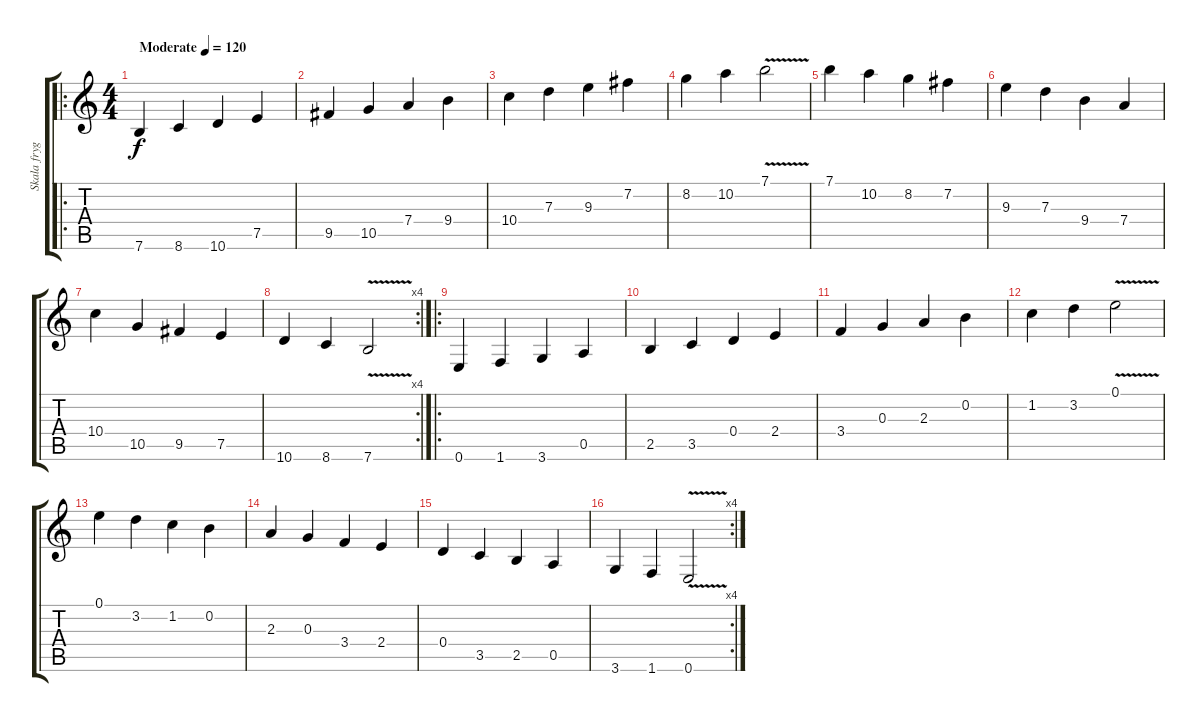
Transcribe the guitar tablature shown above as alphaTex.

\track ("Skala frygijska" "Skala fryg") {instrument acousticguitarsteel}
\staff {score tabs}
\tuning (E4 B3 G3 D3 A2 E2) {hide}
\ro
\ts (4 4)
\tempo (120 "Moderate")
\clef g2
\ks c
7.6.4{dy f instrument acousticguitarsteel} 8.6.4 10.6.4 7.5.4 |
9.5.4 10.5.4 7.4.4 9.4.4 |
10.4.4 7.3.4 9.3.4 7.2.4 |
8.2.4 10.2.4 7.1{v}.2 |
7.1.4 10.2.4 8.2.4 7.2.4 |
9.3.4 7.3.4 9.4.4 7.4.4 |
10.4.4 10.5.4 9.5.4 7.5.4 |
\rc 4
10.6.4 8.6.4 7.6{v}.2 |
\ro
0.6.4 1.6.4 3.6.4 0.5.4 |
2.5.4 3.5.4 0.4.4 2.4.4 |
3.4.4 0.3.4 2.3.4 0.2.4 |
1.2.4 3.2.4 0.1{v}.2 |
0.1.4 3.2.4 1.2.4 0.2.4 |
2.3.4 0.3.4 3.4.4 2.4.4 |
0.4.4 3.5.4 2.5.4 0.5.4 |
\rc 4
3.6.4 1.6.4 0.6{v}.2
